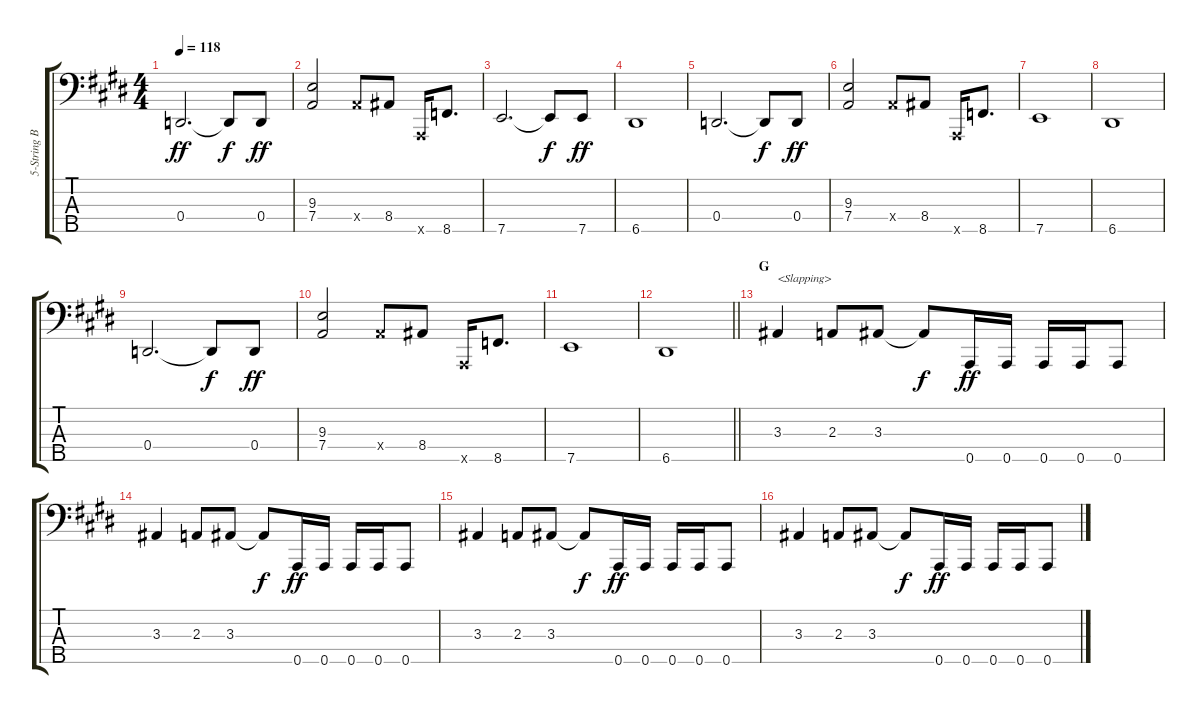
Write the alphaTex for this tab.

\track ("5-String Bass" "5-String B") {instrument slapbass1}
\staff {score tabs}
\tuning (F2 C2 G1 D1 A0) {hide}
\ts (4 4)
\tempo 118
\clef f4
\ks e
0.4.2{d dy ff} 0.4{t}.8{dy f} 0.4.8{dy ff} |
(9.3 7.4).2 7.4{x}.8 8.4.8 0.5{x}.16 8.5.8{d} |
7.5.2{d} 7.5{t}.8{dy f} 7.5.8{dy ff} |
6.5.1 |
0.4.2{d} 0.4{t}.8{dy f} 0.4.8{dy ff} |
(9.3 7.4).2 7.4{x}.8 8.4.8 0.5{x}.16 8.5.8{d} |
7.5.1 |
6.5.1 |
0.4.2{d} 0.4{t}.8{dy f} 0.4.8{dy ff} |
(9.3 7.4).2 7.4{x}.8 8.4.8 0.5{x}.16 8.5.8{d} |
7.5.1 |
\barLineRight lightlight
6.5.1 |
\section ("" "G")
3.3.4{txt "<Slapping>" instrument slapbass1} 2.3.8 3.3.8 3.3{t}.8{dy f} 0.5.16{dy ff} 0.5.16 0.5.16 0.5.16 0.5.8 |
3.3.4 2.3.8 3.3.8 3.3{t}.8{dy f} 0.5.16{dy ff} 0.5.16 0.5.16 0.5.16 0.5.8 |
3.3.4 2.3.8 3.3.8 3.3{t}.8{dy f} 0.5.16{dy ff} 0.5.16 0.5.16 0.5.16 0.5.8 |
3.3.4 2.3.8 3.3.8 3.3{t}.8{dy f} 0.5.16{dy ff} 0.5.16 0.5.16 0.5.16 0.5.8
